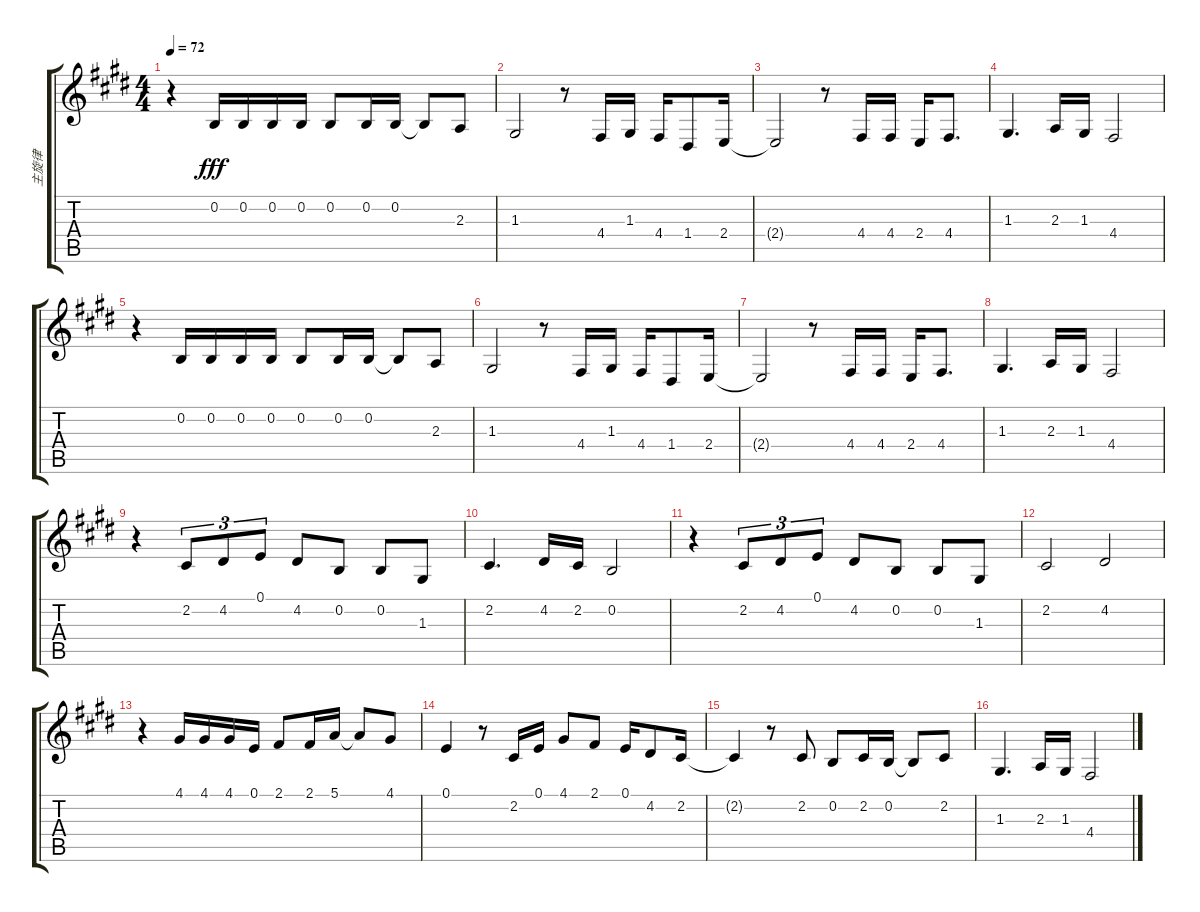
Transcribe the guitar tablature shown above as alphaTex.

\track ("主旋律" "主旋律") {instrument electricgrandpiano}
\staff {score tabs}
\tuning (E4 B3 G3 D3 A2 E2) {hide}
\ts (4 4)
\tempo 72
\clef g2
\ks e
r.4{dy fff} 0.2.16 0.2.16 0.2.16 0.2.16 0.2.8 0.2.16 0.2.16 0.2{t}.8 2.3.8 |
1.3.2 r.8 4.4.16 1.3.16 4.4.16 1.4.8 2.4.16 |
2.4{t}.2 r.8 4.4.16 4.4.16 2.4.16 4.4.8{d} |
1.3.4{d} 2.3.16 1.3.16 4.4.2 |
r.4 0.2.16 0.2.16 0.2.16 0.2.16 0.2.8 0.2.16 0.2.16 0.2{t}.8 2.3.8 |
1.3.2 r.8 4.4.16 1.3.16 4.4.16 1.4.8 2.4.16 |
2.4{t}.2 r.8 4.4.16 4.4.16 2.4.16 4.4.8{d} |
1.3.4{d} 2.3.16 1.3.16 4.4.2 |
r.4 2.2.8{tu (3 2)} 4.2.8{tu (3 2)} 0.1.8{tu (3 2)} 4.2.8 0.2.8 0.2.8 1.3.8 |
2.2.4{d} 4.2.16 2.2.16 0.2.2 |
r.4 2.2.8{tu (3 2)} 4.2.8{tu (3 2)} 0.1.8{tu (3 2)} 4.2.8 0.2.8 0.2.8 1.3.8 |
2.2.2 4.2.2 |
r.4 4.1.16 4.1.16 4.1.16 0.1.16 2.1.8 2.1.16 5.1.16 5.1{t}.8 4.1.8 |
0.1.4 r.8 2.2.16 0.1.16 4.1.8 2.1.8 0.1.16 4.2.8 2.2.16 |
2.2{t}.4 r.8 2.2.8 0.2.8 2.2.16 0.2.16 0.2{t}.8 2.2.8 |
1.3.4{d} 2.3.16 1.3.16 4.4.2
